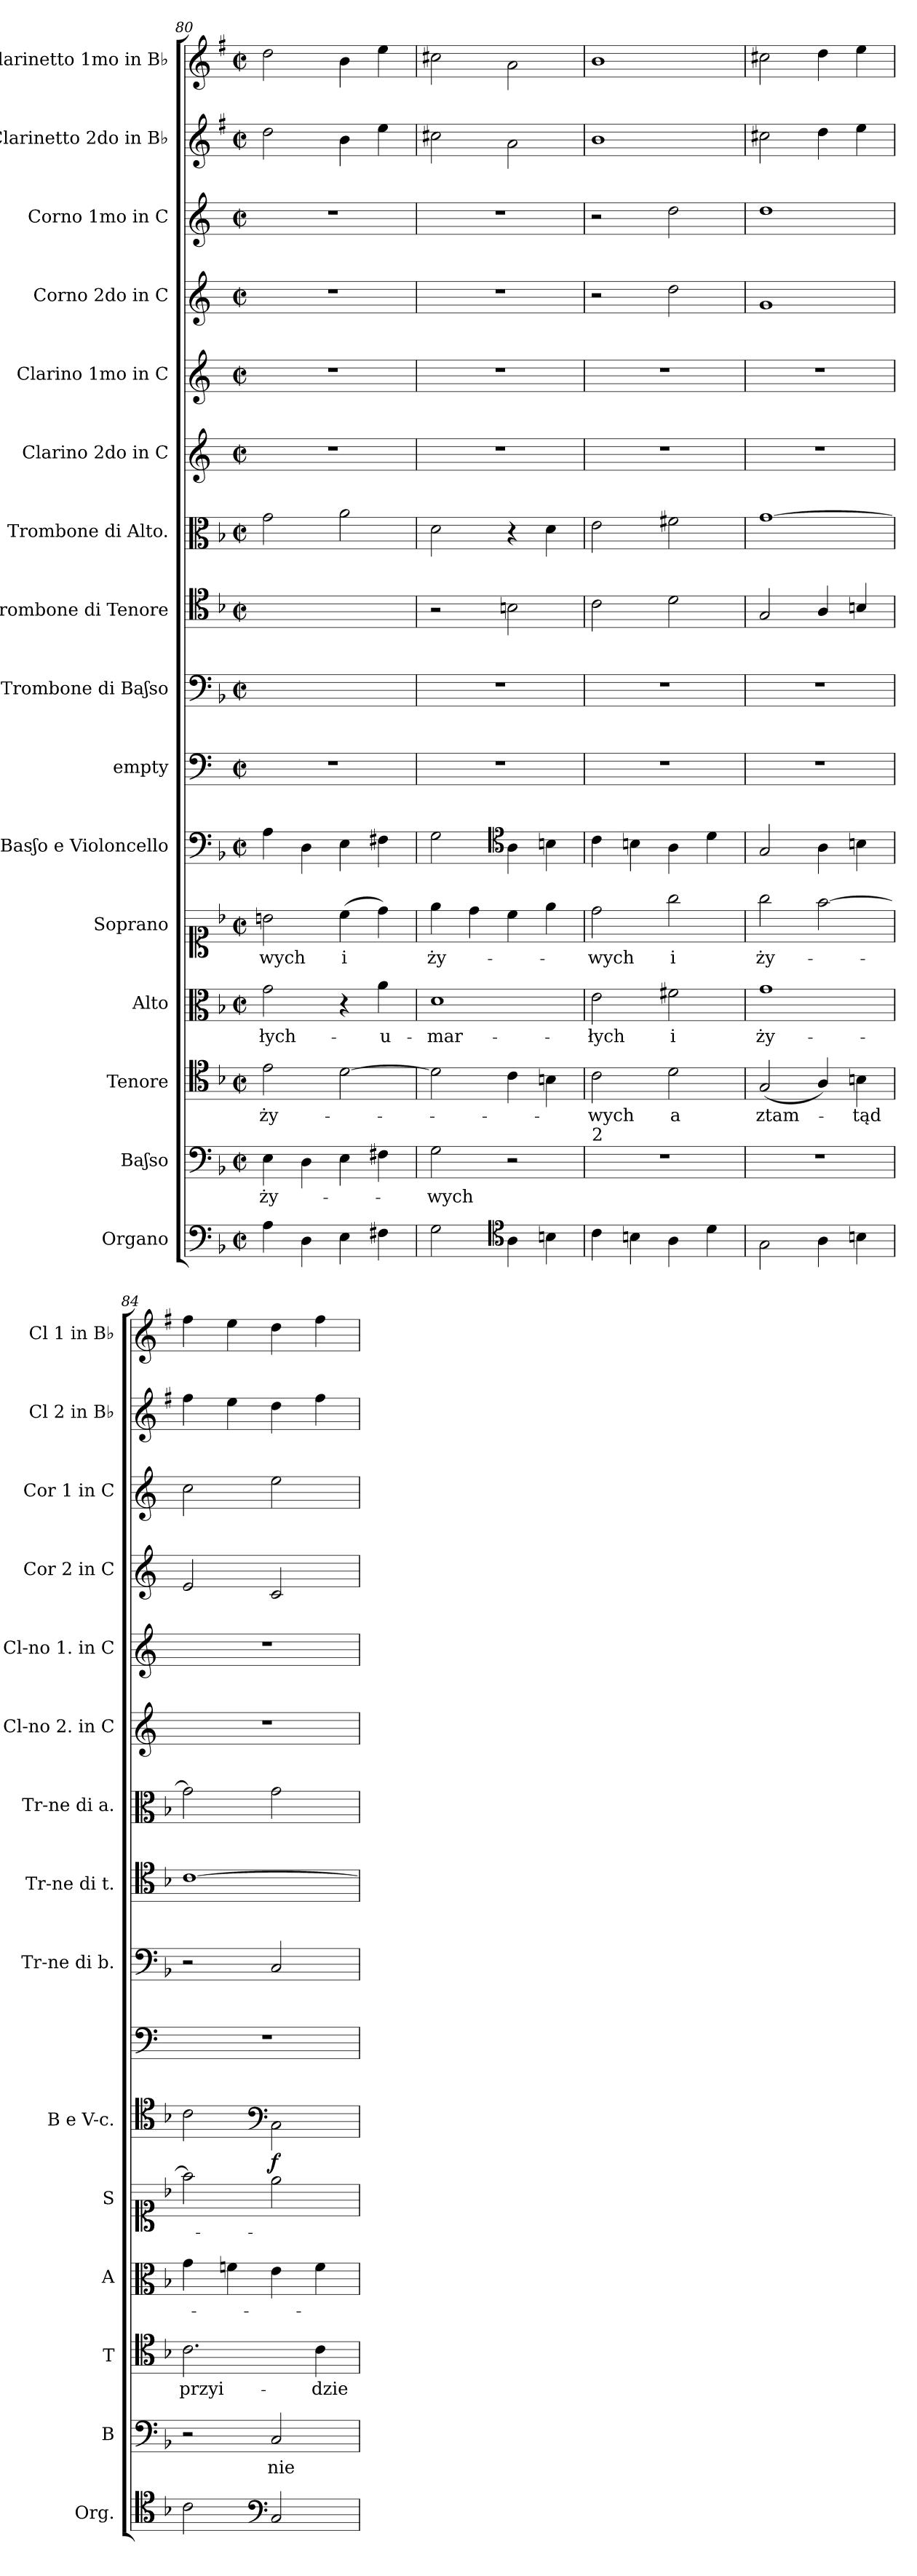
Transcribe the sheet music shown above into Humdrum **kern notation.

**kern	**kern	**text	**kern	**text	**kern	**text	**kern	**text	**kern	**dynam	**kern	**kern	**kern	**kern	**kern	**kern	**kern	**kern	**kern	**kern
*part16	*part15	*part15	*part14	*part14	*part13	*part13	*part12	*part12	*part11	*part11	*part10	*part9	*part8	*part7	*part6	*part5	*part4	*part3	*part2	*part1
*staff16	*staff15	*staff15	*staff14	*staff14	*staff13	*staff13	*staff12	*staff12	*staff11	*staff11	*staff10	*staff9	*staff8	*staff7	*staff6	*staff5	*staff4	*staff3	*staff2	*staff1
*I"Organo	*I"Baʃso	*	*I"Tenore	*	*I"Alto	*	*I"Soprano	*	*I"Basʃo e Violoncello	*	*I"empty	*I"Trombone di Baʃso	*I"Trombone di Tenore	*I"Trombone di Alto.	*I"Clarino 2do in C	*I"Clarino 1mo in C	*I"Corno 2do in C	*I"Corno 1mo in C	*I"Clarinetto 2do in B♭	*I"Clarinetto 1mo in B♭
*I'Org.	*I'B	*	*I'T	*	*I'A	*	*I'S	*	*I'B e V-c.	*	*	*I'Tr-ne di b.	*I'Tr-ne di t.	*I'Tr-ne di a.	*I'Cl-no 2. in C	*I'Cl-no 1. in C	*I'Cor 2 in C	*I'Cor 1 in C	*I'Cl 2 in B♭	*I'Cl 1 in B♭
*clefF4	*clefF4	*	*clefC4	*	*clefC3	*	*clefC1	*	*clefF4	*	*clefF4	*clefF4	*clefC4	*clefC3	*clefG2	*clefG2	*clefG2	*clefG2	*clefG2	*clefG2
*	*	*	*	*	*	*	*	*	*	*	*	*	*	*	*ITrd-3c-5	*ITrd-3c-5	*ITrd4c7	*ITrd4c7	*ITrd1c2	*ITrd1c2
*k[b-]	*k[b-]	*	*k[b-]	*	*k[b-]	*	*k[b-]	*	*k[b-]	*	*	*k[b-]	*k[b-]	*k[b-]	*k[b-]	*k[b-]	*k[b-]	*k[b-]	*k[b-]	*k[b-]
*F:	*F:	*	*F:	*	*F:	*	*F:	*	*F:	*	*	*F:	*F:	*F:	*F:	*F:	*F:	*F:	*F:	*F:
*M2/2	*M2/2	*	*M2/2	*	*M2/2	*	*M2/2	*	*M2/2	*	*M2/2	*M2/2	*M2/2	*M2/2	*M2/2	*M2/2	*M2/2	*M2/2	*M2/2	*M2/2
*met(c|)	*met(c|)	*	*met(c|)	*	*met(c|)	*	*met(c|)	*	*met(c|)	*	*met(c|)	*met(c|)	*met(c|)	*met(c|)	*met(c|)	*met(c|)	*met(c|)	*met(c|)	*met(c|)	*met(c|)
=80	=80	=80	=80	=80	=80	=80	=80	=80	=80	=80	=80	=80	=80	=80	=80	=80	=80	=80	=80	=80
4A\	4E\	ży-	2e\	ży-	2g\	-łych-	2bn\	-wych	4A\	.	1r	1ryy	1ryy	2g\	1r	1r	1r	1r	2cc\	2cc\
4D\	4D\	.	.	.	.	.	.	.	4D\	.	.	.	.	.	.	.	.	.	.	.
4E\	4E\	.	[2d\	.	4r	.	(4cc\	i	4E\	.	.	.	.	2a\	.	.	.	.	4a\	4a\
4F#X\	4F#X\	.	.	.	4a\	u-	4dd\)	.	4F#X\	.	.	.	.	.	.	.	.	.	4dd\	4dd\
=81	=81	=81	=81	=81	=81	=81	=81	=81	=81	=81	=81	=81	=81	=81	=81	=81	=81	=81	=81	=81
2G\	2G\	-wych	2d\]	.	1d	-mar-	4ee\	ży-	2G\	.	1r	1r	2r	2d\	1r	1r	1r	1r	2bn\	2bn\
.	.	.	.	.	.	.	4dd\	.	.	.	.	.	.	.	.	.	.	.	.	.
*clefC4	*	*	*	*	*	*	*	*	*clefC4	*	*	*	*	*	*	*	*	*	*	*
4A\	2r	.	4c\	.	.	.	4cc\	.	4A\	.	.	.	2Bn\	4r	.	.	.	.	2g\	2g\
4Bn\	.	.	4Bn\	.	.	.	4ee\	.	4Bn\	.	.	.	.	4d\	.	.	.	.	.	.
=82	=82	=82	=82	=82	=82	=82	=82	=82	=82	=82	=82	=82	=82	=82	=82	=82	=82	=82	=82	=82
!	!LO:TX:a:t=2	!	!	!	!	!	!	!	!	!	!	!	!	!	!	!	!	!	!	!
4c\	1r	.	2c\	-wych	2e\	-łych	2dd\	-wych	4c\	.	1r	1r	2c\	2e\	1r	1r	2r	2r	1a	1a
4Bn\	.	.	.	.	.	.	.	.	4Bn\	.	.	.	.	.	.	.	.	.	.	.
4A\	.	.	2d\	a	2f#X\	i	2gg\	i	4A\	.	.	.	2d\	2f#X\	.	.	2g\	2g\	.	.
4d\	.	.	.	.	.	.	.	.	4d\	.	.	.	.	.	.	.	.	.	.	.
=83	=83	=83	=83	=83	=83	=83	=83	=83	=83	=83	=83	=83	=83	=83	=83	=83	=83	=83	=83	=83
2G\	1r	.	(2G/	ztam-	1g	ży-	2gg\	ży-	2G/	.	1r	1r	2G/	[1g	1r	1r	1c	1g	2bn\	2bn\
4A\	.	.	4A/)	.	.	.	[2ff\	.	4A\	.	.	.	4A/	.	.	.	.	.	4cc\	4cc\
4Bn\	.	.	4Bn\	-tąd	.	.	.	.	4Bn\	.	.	.	4Bn/	.	.	.	.	.	4dd\	4dd\
=84	=84	=84	=84	=84	=84	=84	=84	=84	=84	=84	=84	=84	=84	=84	=84	=84	=84	=84	=84	=84
2c\	2r	.	2.c\	przyi-	4g\	.	2ff\]	.	2c\	.	1r	2r	[1c	2g\]	1r	1r	2A/	2f\	4ee\	4ee\
.	.	.	.	.	4fn\	.	.	.	.	.	.	.	.	.	.	.	.	.	4dd\	4dd\
*clefF4	*	*	*	*	*	*	*	*	*clefF4	*	*	*	*	*	*	*	*	*	*	*
!	!	!	!	!	!	!	!	!	!	!LO:DY:b	!	!	!	!	!	!	!	!	!	!
2C/	2C/	nie	.	.	4e\	.	2ee\	.	2C\	f	.	2C/	.	2g\	.	.	2F/	2a\	4cc\	4cc\
.	.	.	4c\	-dzie	4f\	.	.	.	.	.	.	.	.	.	.	.	.	.	4ee\	4ee\
=	=	=	=	=	=	=	=	=	=	=	=	=	=	=	=	=	=	=	=	=
*-	*-	*-	*-	*-	*-	*-	*-	*-	*-	*-	*-	*-	*-	*-	*-	*-	*-	*-	*-	*-
